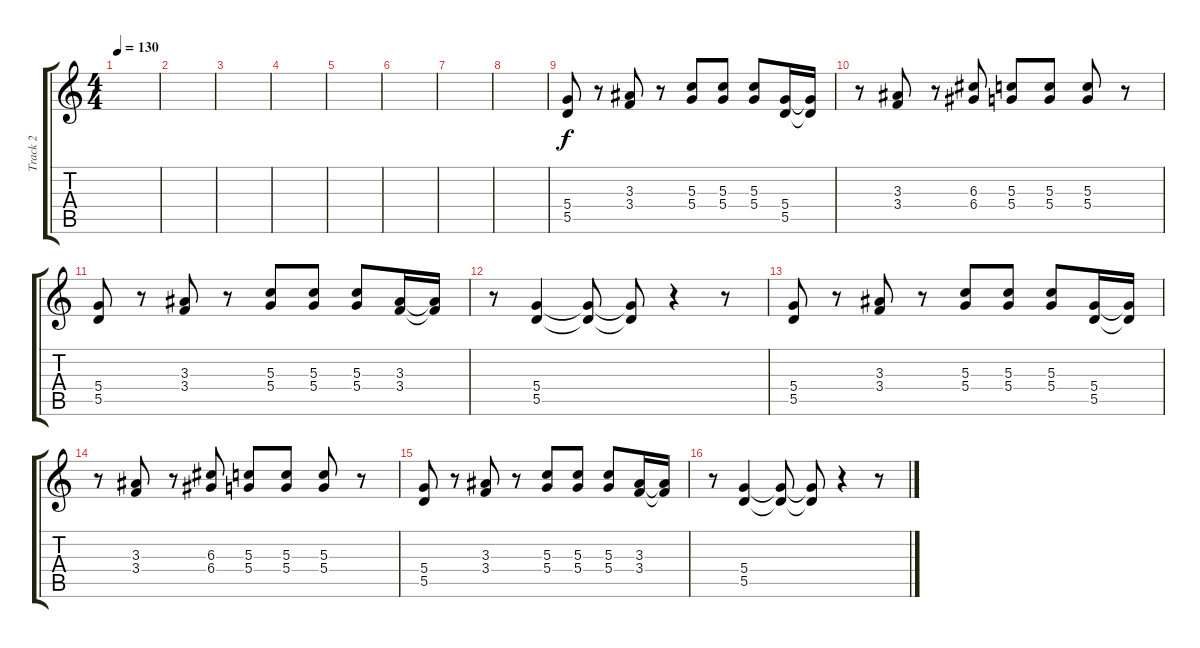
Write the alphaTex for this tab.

\track ("Track 2" "Track 2") {instrument distortionguitar}
\staff {score tabs}
\tuning (E4 B3 G3 D3 A2 E2) {hide}
\ts (4 4)
\tempo 130
\clef g2
\ks c
|
|
|
|
|
|
|
|
(5.4 5.5).8 r.8 (3.3 3.4).8 r.8 (5.3 5.4).8 (5.3 5.4).8 (5.3 5.4).8 (5.4 5.5).16 (5.4{t} 5.5{t}).16 |
r.8 (3.3 3.4).8 r.8 (6.3 6.4).8 (5.3 5.4).8 (5.3 5.4).8 (5.3 5.4).8 r.8 |
(5.4 5.5).8 r.8 (3.3 3.4).8 r.8 (5.3 5.4).8 (5.3 5.4).8 (5.3 5.4).8 (3.3 3.4).16 (3.3{t} 3.4{t}).16 |
r.8 (5.4 5.5).4 (5.4{t} 5.5{t}).8 (5.4{t} 5.5{t}).8 r.4 r.8 |
(5.4 5.5).8 r.8 (3.3 3.4).8 r.8 (5.3 5.4).8 (5.3 5.4).8 (5.3 5.4).8 (5.4 5.5).16 (5.4{t} 5.5{t}).16 |
r.8 (3.3 3.4).8 r.8 (6.3 6.4).8 (5.3 5.4).8 (5.3 5.4).8 (5.3 5.4).8 r.8 |
(5.4 5.5).8 r.8 (3.3 3.4).8 r.8 (5.3 5.4).8 (5.3 5.4).8 (5.3 5.4).8 (3.3 3.4).16 (3.3{t} 3.4{t}).16 |
r.8 (5.4 5.5).4 (5.4{t} 5.5{t}).8 (5.4{t} 5.5{t}).8 r.4 r.8
